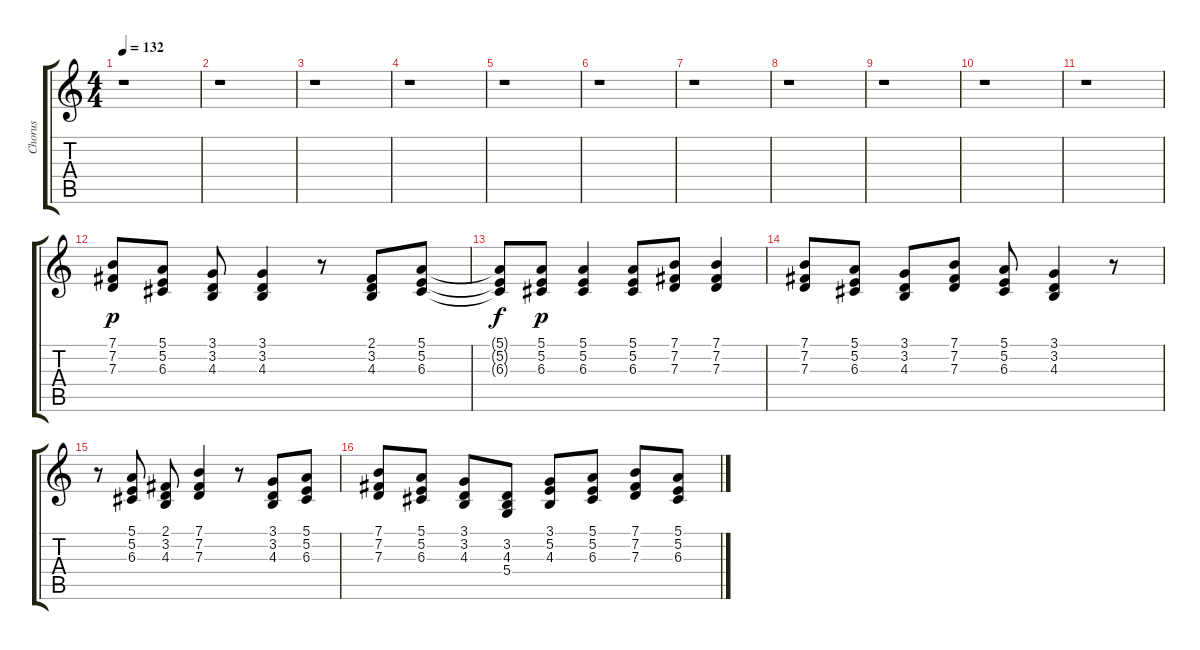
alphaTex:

\track ("Chorus" "Chorus") {instrument panflute}
\staff {score tabs}
\tuning (E4 B3 G3 D3 A2 E2) {hide}
\ts (4 4)
\tempo 132
\clef g2
\ks c
r.1{dy f} |
r.1 |
r.1 |
r.1 |
r.1 |
r.1 |
r.1 |
r.1 |
r.1 |
r.1 |
r.1 |
(7.1 7.2 7.3).8{dy p} (5.1 5.2 6.3).8 (3.1 3.2 4.3).8 (3.1 3.2 4.3).4 r.8 (2.1 3.2 4.3).8 (5.1 5.2 6.3).8 |
(5.1{t} 5.2{t} 6.3{t}).8{dy f} (5.1 5.2 6.3).8{dy p} (5.1 5.2 6.3).4 (5.1 5.2 6.3).8 (7.1 7.2 7.3).8 (7.1 7.2 7.3).4 |
(7.1 7.2 7.3).8 (5.1 5.2 6.3).8 (3.1 3.2 4.3).8 (7.1 7.2 7.3).8 (5.1 5.2 6.3).8 (3.1 3.2 4.3).4 r.8 |
r.8 (5.1 5.2 6.3).8 (2.1 3.2 4.3).8 (7.1 7.2 7.3).4 r.8 (3.1 3.2 4.3).8 (5.1 5.2 6.3).8 |
(7.1 7.2 7.3).8 (5.1 5.2 6.3).8 (3.1 3.2 4.3).8 (3.2 4.3 5.4).8 (3.1 5.2 4.3).8 (5.1 5.2 6.3).8 (7.1 7.2 7.3).8 (5.1 5.2 6.3).8
